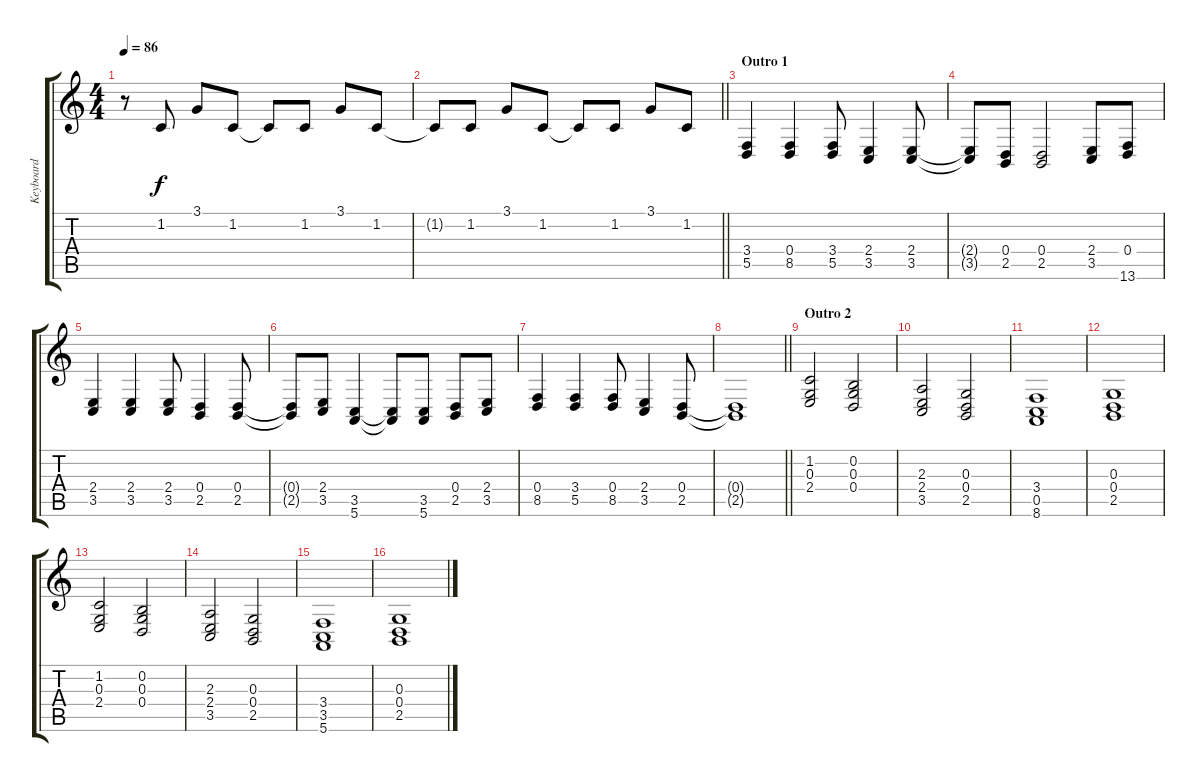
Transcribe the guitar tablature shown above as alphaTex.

\track ("Keyboard" "Keyboard") {instrument drawbarorgan}
\staff {score tabs}
\tuning (E4 B3 G3 D3 A2 E2) {hide}
\ts (4 4)
\tempo 86
\clef g2
\ks c
r.8{dy f} 1.2.8 3.1.8 1.2.8 1.2{t}.8 1.2.8 3.1.8 1.2.8 |
\barLineRight lightlight
1.2{t}.8 1.2.8 3.1.8 1.2.8 1.2{t}.8 1.2.8 3.1.8 1.2.8 |
\section ("" "Outro 1")
(3.4 5.5).4 (0.4 8.5).4 (3.4 5.5).8 (2.4 3.5).4 (2.4 3.5).8 |
(2.4{t} 3.5{t}).8 (0.4 2.5).8 (0.4 2.5).2 (2.4 3.5).8 (0.4 13.6).8 |
(2.4 3.5).4 (2.4 3.5).4 (2.4 3.5).8 (0.4 2.5).4 (0.4 2.5).8 |
(0.4{t} 2.5{t}).8 (2.4 3.5).8 (3.5 5.6).4 (3.5{t} 5.6{t}).8 (3.5 5.6).8 (0.4 2.5).8 (2.4 3.5).8 |
(0.4 8.5).4 (3.4 5.5).4 (0.4 8.5).8 (2.4 3.5).4 (0.4 2.5).8 |
\barLineRight lightlight
(0.4{t} 2.5{t}).1 |
\section ("" "Outro 2")
(1.2 0.3 2.4).2{instrument drawbarorgan} (0.2 0.3 0.4).2 |
(2.3 2.4 3.5).2 (0.3 0.4 2.5).2 |
(3.4 0.5 8.6).1 |
(0.3 0.4 2.5).1 |
(1.2 0.3 2.4).2 (0.2 0.3 0.4).2 |
(2.3 2.4 3.5).2 (0.3 0.4 2.5).2 |
(3.4 3.5 5.6).1 |
(0.3 0.4 2.5).1
